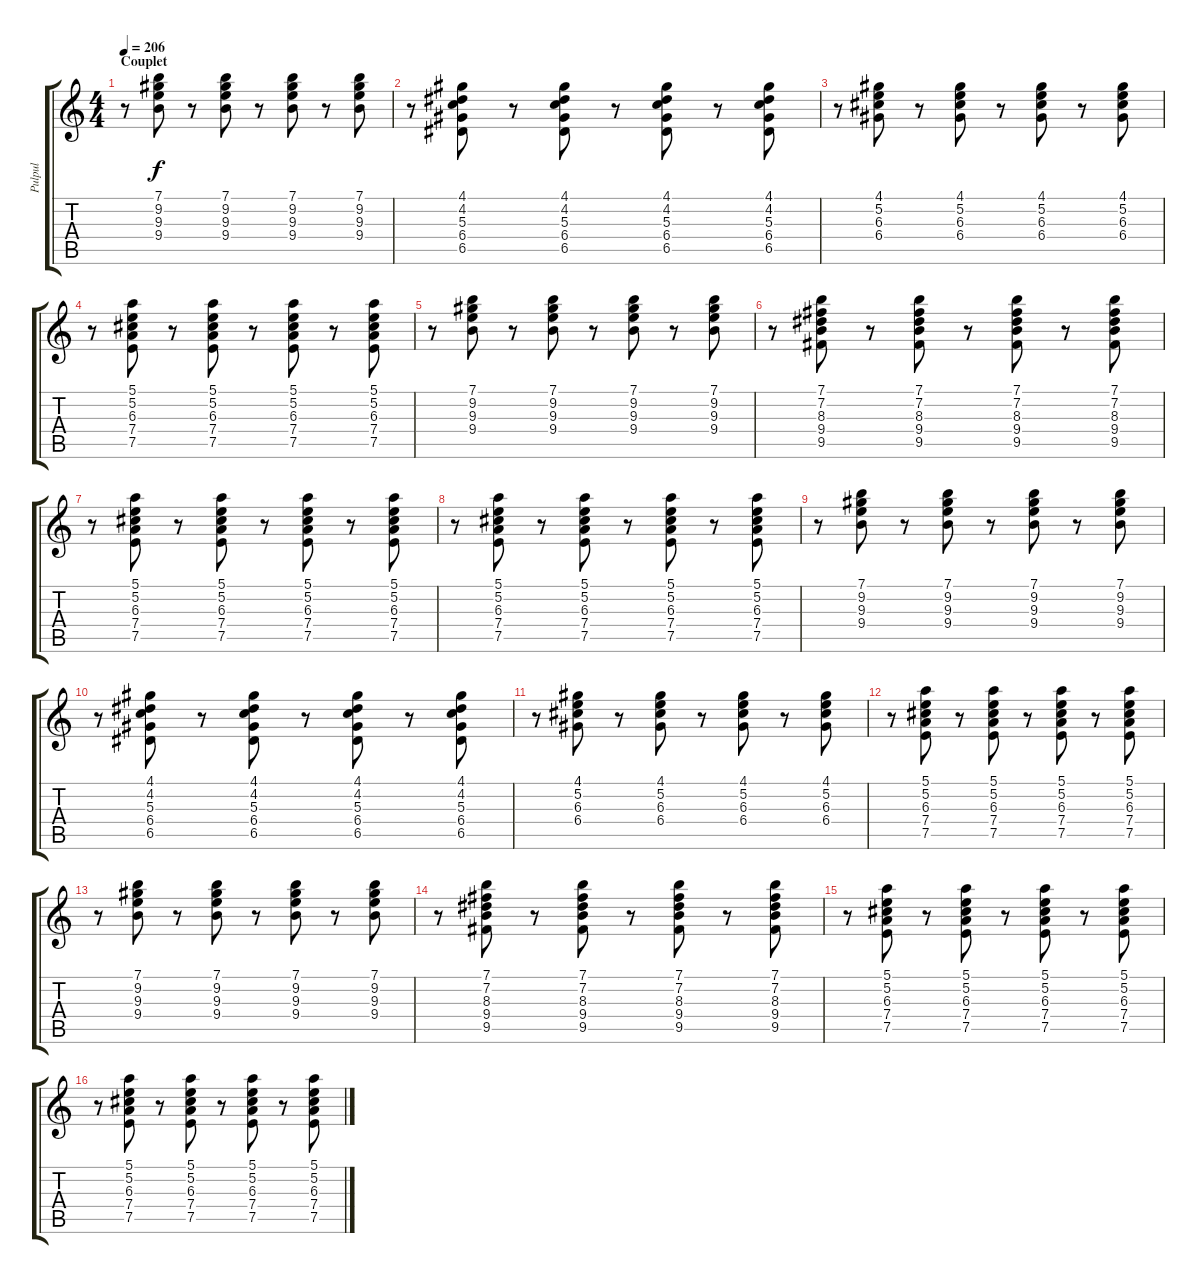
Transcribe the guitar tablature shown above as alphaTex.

\track ("Pulpul" "Pulpul") {instrument electricguitarmuted}
\staff {score tabs}
\tuning (E4 B3 G3 D3 A2 E2) {hide}
\ts (4 4)
\section ("" "Couplet")
\tempo 206
\clef g2
\ks c
r.8{dy f} (7.1 9.2 9.3 9.4).8 r.8 (7.1 9.2 9.3 9.4).8 r.8 (7.1 9.2 9.3 9.4).8 r.8 (7.1 9.2 9.3 9.4).8 |
r.8 (4.1 4.2 5.3 6.4 6.5).8 r.8 (4.1 4.2 5.3 6.4 6.5).8 r.8 (4.1 4.2 5.3 6.4 6.5).8 r.8 (4.1 4.2 5.3 6.4 6.5).8 |
r.8 (4.1 5.2 6.3 6.4).8 r.8 (4.1 5.2 6.3 6.4).8 r.8 (4.1 5.2 6.3 6.4).8 r.8 (4.1 5.2 6.3 6.4).8 |
r.8 (5.1 5.2 6.3 7.4 7.5).8 r.8 (5.1 5.2 6.3 7.4 7.5).8 r.8 (5.1 5.2 6.3 7.4 7.5).8 r.8 (5.1 5.2 6.3 7.4 7.5).8 |
r.8 (7.1 9.2 9.3 9.4).8 r.8 (7.1 9.2 9.3 9.4).8 r.8 (7.1 9.2 9.3 9.4).8 r.8 (7.1 9.2 9.3 9.4).8 |
r.8 (7.1 7.2 8.3 9.4 9.5).8 r.8 (7.1 7.2 8.3 9.4 9.5).8 r.8 (7.1 7.2 8.3 9.4 9.5).8 r.8 (7.1 7.2 8.3 9.4 9.5).8 |
r.8 (5.1 5.2 6.3 7.4 7.5).8 r.8 (5.1 5.2 6.3 7.4 7.5).8 r.8 (5.1 5.2 6.3 7.4 7.5).8 r.8 (5.1 5.2 6.3 7.4 7.5).8 |
r.8 (5.1 5.2 6.3 7.4 7.5).8 r.8 (5.1 5.2 6.3 7.4 7.5).8 r.8 (5.1 5.2 6.3 7.4 7.5).8 r.8 (5.1 5.2 6.3 7.4 7.5).8 |
r.8 (7.1 9.2 9.3 9.4).8 r.8 (7.1 9.2 9.3 9.4).8 r.8 (7.1 9.2 9.3 9.4).8 r.8 (7.1 9.2 9.3 9.4).8 |
r.8 (4.1 4.2 5.3 6.4 6.5).8 r.8 (4.1 4.2 5.3 6.4 6.5).8 r.8 (4.1 4.2 5.3 6.4 6.5).8 r.8 (4.1 4.2 5.3 6.4 6.5).8 |
r.8 (4.1 5.2 6.3 6.4).8 r.8 (4.1 5.2 6.3 6.4).8 r.8 (4.1 5.2 6.3 6.4).8 r.8 (4.1 5.2 6.3 6.4).8 |
r.8 (5.1 5.2 6.3 7.4 7.5).8 r.8 (5.1 5.2 6.3 7.4 7.5).8 r.8 (5.1 5.2 6.3 7.4 7.5).8 r.8 (5.1 5.2 6.3 7.4 7.5).8 |
r.8 (7.1 9.2 9.3 9.4).8 r.8 (7.1 9.2 9.3 9.4).8 r.8 (7.1 9.2 9.3 9.4).8 r.8 (7.1 9.2 9.3 9.4).8 |
r.8 (7.1 7.2 8.3 9.4 9.5).8 r.8 (7.1 7.2 8.3 9.4 9.5).8 r.8 (7.1 7.2 8.3 9.4 9.5).8 r.8 (7.1 7.2 8.3 9.4 9.5).8 |
r.8 (5.1 5.2 6.3 7.4 7.5).8 r.8 (5.1 5.2 6.3 7.4 7.5).8 r.8 (5.1 5.2 6.3 7.4 7.5).8 r.8 (5.1 5.2 6.3 7.4 7.5).8 |
r.8 (5.1 5.2 6.3 7.4 7.5).8 r.8 (5.1 5.2 6.3 7.4 7.5).8 r.8 (5.1 5.2 6.3 7.4 7.5).8 r.8 (5.1 5.2 6.3 7.4 7.5).8
